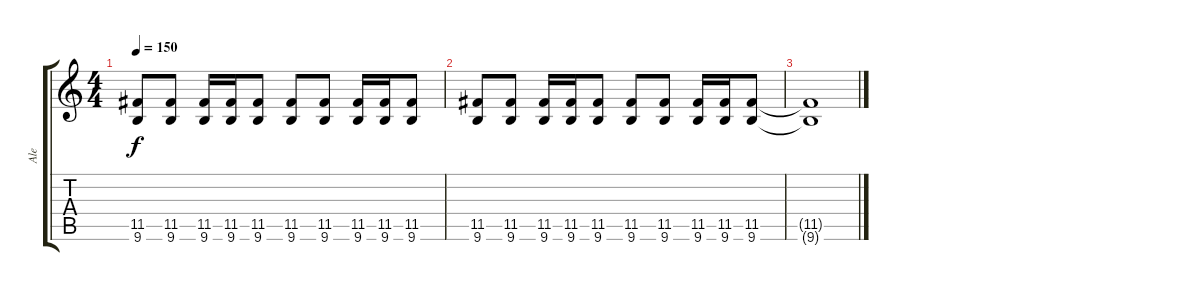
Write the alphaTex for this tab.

\track ("Ale" "Ale") {instrument distortionguitar}
\staff {score tabs}
\tuning (D4 A3 F3 C3 G2 D2) {hide}
\ts (4 4)
\tempo 150
\clef g2
\ks c
(11.5 9.6).8{dy f} (11.5 9.6).8 (11.5 9.6).16 (11.5 9.6).16 (11.5 9.6).8 (11.5 9.6).8 (11.5 9.6).8 (11.5 9.6).16 (11.5 9.6).16 (11.5 9.6).8 |
(11.5 9.6).8 (11.5 9.6).8 (11.5 9.6).16 (11.5 9.6).16 (11.5 9.6).8 (11.5 9.6).8 (11.5 9.6).8 (11.5 9.6).16 (11.5 9.6).16 (11.5 9.6).8 |
(11.5{t} 9.6{t}).1
